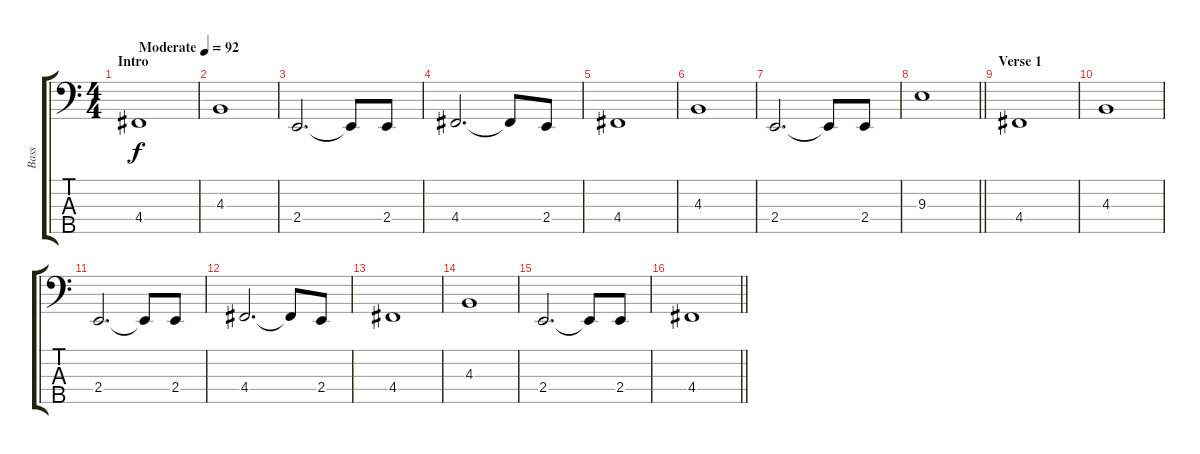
\track ("Bass" "Bass") {instrument electricbassfinger}
\staff {score tabs}
\tuning (F2 C2 G1 D1 A0) {hide}
\ts (4 4)
\section ("" "Intro")
\tempo (92 "Moderate")
\clef f4
\ks aminor
4.4.1{dy f instrument electricbassfinger} |
4.3.1 |
2.4.2{d} 2.4{t}.8 2.4.8 |
4.4.2{d} 4.4{t}.8 2.4.8 |
4.4.1 |
4.3.1 |
2.4.2{d} 2.4{t}.8 2.4.8 |
\barLineRight lightlight
9.3.1 |
\section ("" "Verse 1")
4.4.1 |
4.3.1 |
2.4.2{d} 2.4{t}.8 2.4.8 |
4.4.2{d} 4.4{t}.8 2.4.8 |
4.4.1 |
4.3.1 |
2.4.2{d} 2.4{t}.8 2.4.8 |
\barLineRight lightlight
4.4.1
